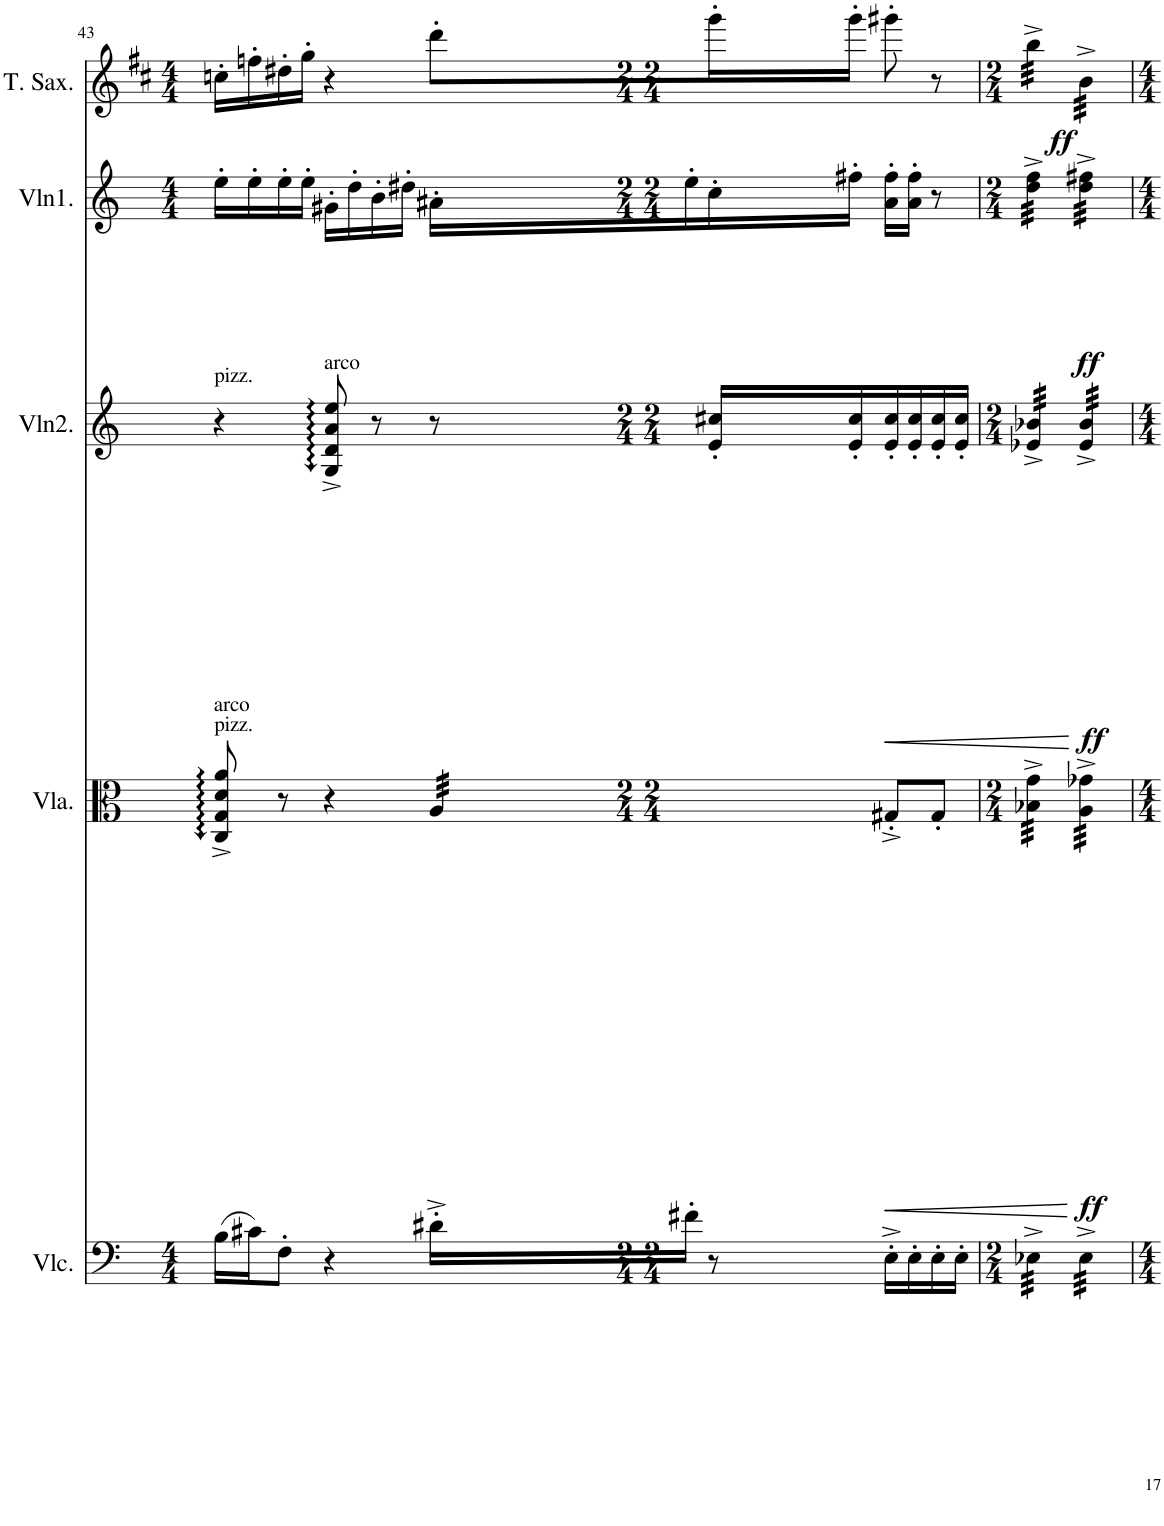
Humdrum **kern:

**kern	**dynam	**kern	**dynam	**kern	**dynam	**kern	**dynam	**kern	**dynam
*part5	*part5	*part4	*part4	*part3	*part3	*part2	*part2	*part1	*part1
*staff5	*staff5	*staff4	*staff4	*staff3	*staff3	*staff2	*staff2	*staff1	*staff1
*I"Violoncello	*	*I"Viola	*	*I"Violin2	*	*I"Violin1	*	*I"Tenor Saxophone	*
*I'Vlc.	*	*I'Vla.	*	*I'Vln2.	*	*I'Vln1.	*	*I'T. Sax.	*
!!LO:PB:g=z
*clefF4	*	*clefC3	*	*clefG2	*	*clefG2	*	*clefG2	*
*	*	*	*	*	*	*	*	*Trd8c14	*
*k[]	*	*k[]	*	*k[]	*	*k[]	*	*k[f#c#]	*
*M4/4	*	*M3/4	*	*M3/4	*	*M4/4	*	*M4/4	*
=43	=43	=43	=43	=43	=43	=43	=43	=43	=43
!	!	!	!	!LO:TX:a:t=pizz.	!	!	!	!	!
!	!	!LO:TX:a:t=pizz.	!	!	!	!	!	!	!
!	!	!LO:TX:a:t=arco	!	!	!	!	!	!	!
(16B\LL	.	8C/^ 8G/^ 8d/^ 8a/^	.	4r	.	16ee'\LL	.	16ccn'\LL	.
16c#X\J)	.	.	.	.	.	16ee'\	.	16ffn'\	.
8F'\J	.	8r	.	.	.	16ee'\	.	16dd#X'\	.
.	.	.	.	.	.	16ee'\JJ	.	16gg'\JJ	.
!	!	!	!	!LO:TX:a:t=arco	!	!	!	!	!
4r	.	4r	.	8G/^ 8d/^ 8a/^ 8ee/^	.	16g#X'\LL	.	4r	.
.	.	.	.	.	.	16dd'\	.	.	.
.	.	.	.	8r	.	16b'\	.	.	.
.	.	.	.	.	.	16dd#X'\JJ	.	.	.
*	*	*tremolo	*	*	*	*	*	*	*
16d#X'^\LL	.	32A/LLL	.	8r	.	16a#X'\LL	.	8ddd'\L	.
.	.	32A/	.	.	.	.	.	.	.
16f#X'\JJ	.	32A/	.	.	.	16ee'\	.	.	.
.	.	32A/	.	.	.	.	.	.	.
8r	.	32A/	.	16e/' 16cc#X/'LL	.	16cc'\	.	16ggg'\L	.
.	.	32A/	.	.	.	.	.	.	.
.	.	32A/	.	16e/' 16cc#/'	.	16ff#X'\JJ	.	16ggg'\JJ	.
.	.	32A/JJJ	.	.	.	.	.	.	.
*	*	*Xtremolo	*	*	*	*	*	*	*
!	!LO:HP:b	!	!LO:HP:b	!	!LO:HP:b	!	!	!	!
16E'^\LL	<	8G#X'^/L	<	16e/' 16cc#/'	<	16a#\' 16ff#\'LL	.	8ggg#X'\	.
16E'\	.	.	.	16e/' 16cc#/'	.	16a#\' 16ff#\'JJ	.	.	.
16E'\	.	8G#'/J	.	16e/' 16cc#/'	.	8r	.	8r	.
16E'\JJ	.	.	.	16e/' 16cc#/'JJ	.	.	.	.	.
.	[	.	[	.	[	.	.	.	.
=44	=44	=44	=44	=44	=44	=44	=44	=44	=44
*M2/4	*	*M2/4	*	*M2/4	*	*M2/4	*	*M2/4	*
!	!LO:DY:b	!	!LO:DY:b	!	!LO:DY:b	!	!LO:DY:b	!	!LO:DY:b
*tremolo	*	*	*	*	*	*	*	*	*
*	*	*tremolo	*	*	*	*	*	*	*
*	*	*	*	*tremolo	*	*	*	*	*
*	*	*	*	*	*	*tremolo	*	*	*
*	*	*	*	*	*	*	*	*tremolo	*
32E-X^\LLL	ff	32B-X\^ 32g\^LLL	ff	32e-X/^ 32b-X/^LLL	ff	32dd\^ 32ff\^LLL	ff	32bb^\LLL	ff
32E-X^\	.	32B-X\^ 32g\^	.	32e-X/^ 32b-X/^	.	32dd\^ 32ff\^	.	32bb^\	.
32E-X^\	.	32B-X\^ 32g\^	.	32e-X/^ 32b-X/^	.	32dd\^ 32ff\^	.	32bb^\	.
32E-X^\	.	32B-X\^ 32g\^	.	32e-X/^ 32b-X/^	.	32dd\^ 32ff\^	.	32bb^\	.
32E-X^\	.	32B-X\^ 32g\^	.	32e-X/^ 32b-X/^	.	32dd\^ 32ff\^	.	32bb^\	.
32E-X^\	.	32B-X\^ 32g\^	.	32e-X/^ 32b-X/^	.	32dd\^ 32ff\^	.	32bb^\	.
32E-X^\	.	32B-X\^ 32g\^	.	32e-X/^ 32b-X/^	.	32dd\^ 32ff\^	.	32bb^\	.
32E-X^\JJJ	.	32B-X\^ 32g\^JJJ	.	32e-X/^ 32b-X/^JJJ	.	32dd\^ 32ff\^JJJ	.	32bb^\JJJ	.
32E-^\LLL	.	32A\^ 32g-X\^LLL	.	32e-/^ 32b-/^LLL	.	32dd\^ 32ff#X\^LLL	.	32b^\LLL	.
32E-^\	.	32A\^ 32g-X\^	.	32e-/^ 32b-/^	.	32dd\^ 32ff#X\^	.	32b^\	.
32E-^\	.	32A\^ 32g-X\^	.	32e-/^ 32b-/^	.	32dd\^ 32ff#X\^	.	32b^\	.
32E-^\	.	32A\^ 32g-X\^	.	32e-/^ 32b-/^	.	32dd\^ 32ff#X\^	.	32b^\	.
32E-^\	.	32A\^ 32g-X\^	.	32e-/^ 32b-/^	.	32dd\^ 32ff#X\^	.	32b^\	.
32E-^\	.	32A\^ 32g-X\^	.	32e-/^ 32b-/^	.	32dd\^ 32ff#X\^	.	32b^\	.
32E-^\	.	32A\^ 32g-X\^	.	32e-/^ 32b-/^	.	32dd\^ 32ff#X\^	.	32b^\	.
32E-^\JJJ	.	32A\^ 32g-X\^JJJ	.	32e-/^ 32b-/^JJJ	.	32dd\^ 32ff#X\^JJJ	.	32b^\JJJ	.
*	*	*	*	*	*	*	*	*Xtremolo	*
*	*	*	*	*	*	*Xtremolo	*	*	*
*	*	*	*	*Xtremolo	*	*	*	*	*
*	*	*Xtremolo	*	*	*	*	*	*	*
*Xtremolo	*	*	*	*	*	*	*	*	*
=	=	=	=	=	=	=	=	=	=
*-	*-	*-	*-	*-	*-	*-	*-	*-	*-
